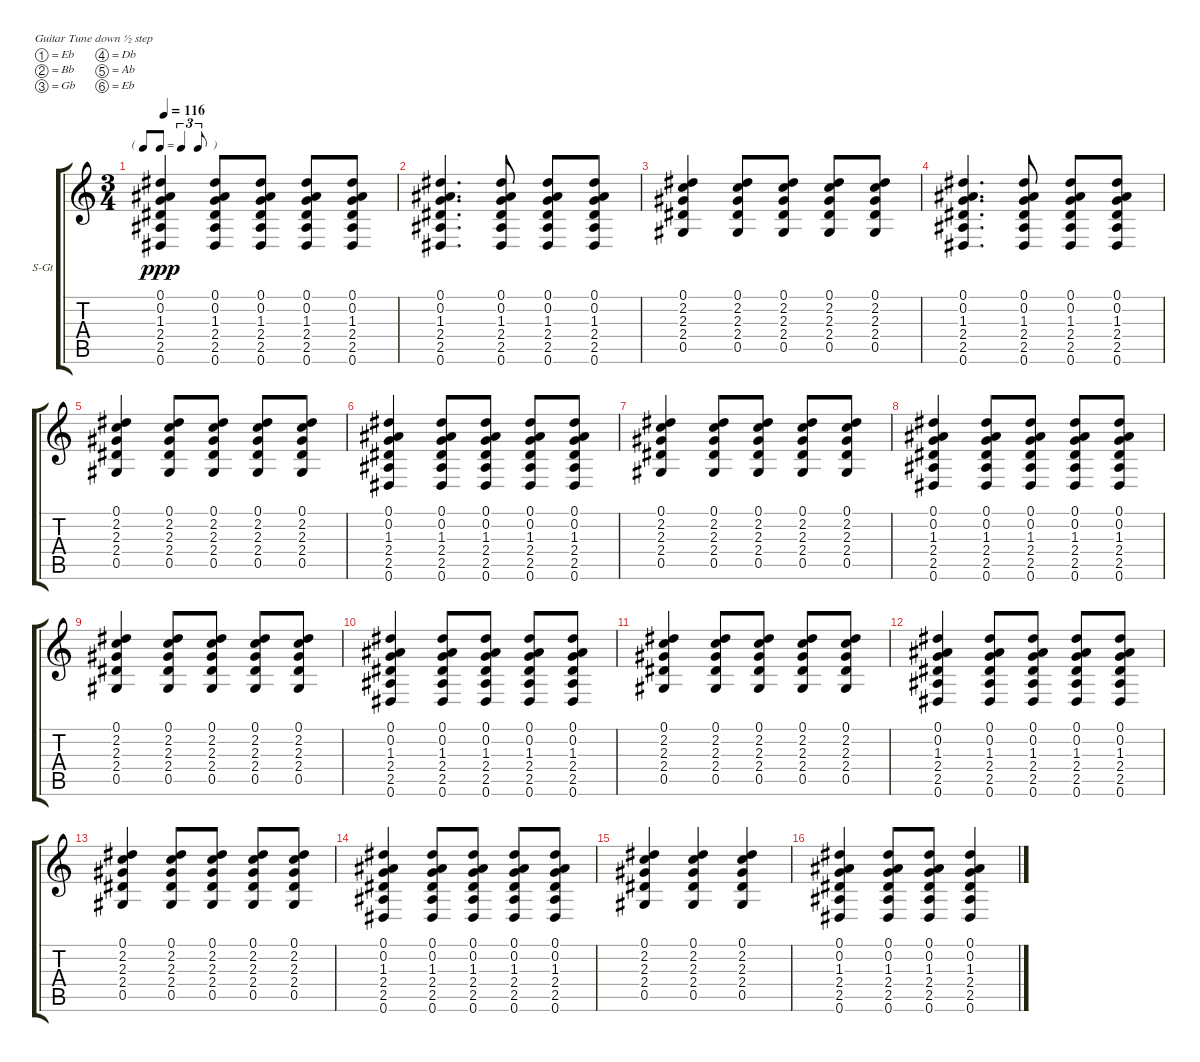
\bracketExtendMode groupsimilarinstruments
\firstSystemTrackNameOrientation horizontal
\otherSystemsTrackNameOrientation horizontal
\track ("Acoustic Guitar" "S-Gt") {instrument acousticgrandpiano}
\staff {score tabs}
\tuning (Eb4 Bb3 Gb3 Db3 Ab2 Eb2)
\displaytranspose 12
\ts (3 4)
\tf triplet8th
\tempo 116
\clef g2
\ks c
(0.1 0.2 1.3 2.4 2.5 0.6).4{dy ppp} (0.1 0.2 1.3 2.4 2.5 0.6).8 (0.1 0.2 1.3 2.4 2.5 0.6).8 (0.1 0.2 1.3 2.4 2.5 0.6).8 (0.1 0.2 1.3 2.4 2.5 0.6).8 |
(0.1 0.2 1.3 2.4 2.5 0.6).4{d} (0.1 0.2 1.3 2.4 2.5 0.6).8 (0.1 0.2 1.3 2.4 2.5 0.6).8 (0.1 0.2 1.3 2.4 2.5 0.6).8 |
(0.1 2.2 2.3 2.4 0.5).4 (0.1 2.2 2.3 2.4 0.5).8 (0.1 2.2 2.3 2.4 0.5).8 (0.1 2.2 2.3 2.4 0.5).8 (0.1 2.2 2.3 2.4 0.5).8 |
(0.1 0.2 1.3 2.4 2.5 0.6).4{d} (0.1 0.2 1.3 2.4 2.5 0.6).8 (0.1 0.2 1.3 2.4 2.5 0.6).8 (0.1 0.2 1.3 2.4 2.5 0.6).8 |
(0.1 2.2 2.3 2.4 0.5).4 (0.1 2.2 2.3 2.4 0.5).8 (0.1 2.2 2.3 2.4 0.5).8 (0.1 2.2 2.3 2.4 0.5).8 (0.1 2.2 2.3 2.4 0.5).8 |
(0.1 0.2 1.3 2.4 2.5 0.6).4 (0.1 0.2 1.3 2.4 2.5 0.6).8 (0.1 0.2 1.3 2.4 2.5 0.6).8 (0.1 0.2 1.3 2.4 2.5 0.6).8 (0.1 0.2 1.3 2.4 2.5 0.6).8 |
(0.1 2.2 2.3 2.4 0.5).4 (0.1 2.2 2.3 2.4 0.5).8 (0.1 2.2 2.3 2.4 0.5).8 (0.1 2.2 2.3 2.4 0.5).8 (0.1 2.2 2.3 2.4 0.5).8 |
(0.1 0.2 1.3 2.4 2.5 0.6).4 (0.1 0.2 1.3 2.4 2.5 0.6).8 (0.1 0.2 1.3 2.4 2.5 0.6).8 (0.1 0.2 1.3 2.4 2.5 0.6).8 (0.1 0.2 1.3 2.4 2.5 0.6).8 |
(0.1 2.2 2.3 2.4 0.5).4 (0.1 2.2 2.3 2.4 0.5).8 (0.1 2.2 2.3 2.4 0.5).8 (0.1 2.2 2.3 2.4 0.5).8 (0.1 2.2 2.3 2.4 0.5).8 |
(0.1 0.2 1.3 2.4 2.5 0.6).4 (0.1 0.2 1.3 2.4 2.5 0.6).8 (0.1 0.2 1.3 2.4 2.5 0.6).8 (0.1 0.2 1.3 2.4 2.5 0.6).8 (0.1 0.2 1.3 2.4 2.5 0.6).8 |
(0.1 2.2 2.3 2.4 0.5).4 (0.1 2.2 2.3 2.4 0.5).8 (0.1 2.2 2.3 2.4 0.5).8 (0.1 2.2 2.3 2.4 0.5).8 (0.1 2.2 2.3 2.4 0.5).8 |
(0.1 0.2 1.3 2.4 2.5 0.6).4 (0.1 0.2 1.3 2.4 2.5 0.6).8 (0.1 0.2 1.3 2.4 2.5 0.6).8 (0.1 0.2 1.3 2.4 2.5 0.6).8 (0.1 0.2 1.3 2.4 2.5 0.6).8 |
(0.1 2.2 2.3 2.4 0.5).4 (0.1 2.2 2.3 2.4 0.5).8 (0.1 2.2 2.3 2.4 0.5).8 (0.1 2.2 2.3 2.4 0.5).8 (0.1 2.2 2.3 2.4 0.5).8 |
(0.1 0.2 1.3 2.4 2.5 0.6).4 (0.1 0.2 1.3 2.4 2.5 0.6).8 (0.1 0.2 1.3 2.4 2.5 0.6).8 (0.1 0.2 1.3 2.4 2.5 0.6).8 (0.1 0.2 1.3 2.4 2.5 0.6).8 |
(0.1 2.2 2.3 2.4 0.5).4 (0.1 2.2 2.3 2.4 0.5).4 (0.1 2.2 2.3 2.4 0.5).4 |
(0.1 0.2 1.3 2.4 2.5 0.6).4 (0.1 0.2 1.3 2.4 2.5 0.6).8 (0.1 0.2 1.3 2.4 2.5 0.6).8 (0.1 0.2 1.3 2.4 2.5 0.6).4
